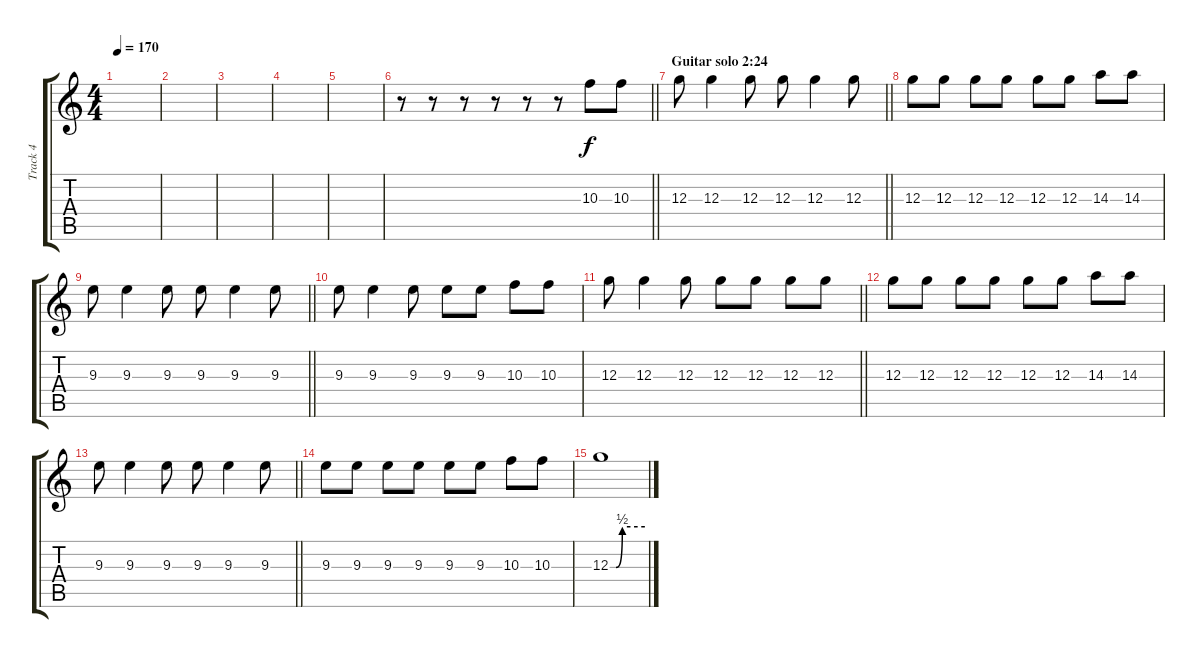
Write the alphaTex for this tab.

\track ("Track 4" "Track 4") {instrument overdrivenguitar}
\staff {score tabs}
\tuning (E4 B3 G3 D3 A2 E2) {hide}
\ts (4 4)
\tempo 170
\clef g2
\ks c
|
|
|
|
|
\barLineRight lightlight
r.8 r.8 r.8 r.8 r.8 r.8 10.3.8 10.3.8 |
\section ("" "Guitar solo 2:24")
\barLineRight lightlight
12.3.8 12.3.4 12.3.8 12.3.8 12.3.4 12.3.8 |
12.3.8 12.3.8 12.3.8 12.3.8 12.3.8 12.3.8 14.3.8 14.3.8 |
\barLineRight lightlight
9.3.8 9.3.4 9.3.8 9.3.8 9.3.4 9.3.8 |
9.3.8 9.3.4 9.3.8 9.3.8 9.3.8 10.3.8 10.3.8 |
\barLineRight lightlight
12.3.8 12.3.4 12.3.8 12.3.8 12.3.8 12.3.8 12.3.8 |
12.3.8 12.3.8 12.3.8 12.3.8 12.3.8 12.3.8 14.3.8 14.3.8 |
\barLineRight lightlight
9.3.8 9.3.4 9.3.8 9.3.8 9.3.4 9.3.8 |
9.3.8 9.3.8 9.3.8 9.3.8 9.3.8 9.3.8 10.3.8 10.3.8 |
12.3{be (custom 0 0 10 0 21 2 60 2)}.1
